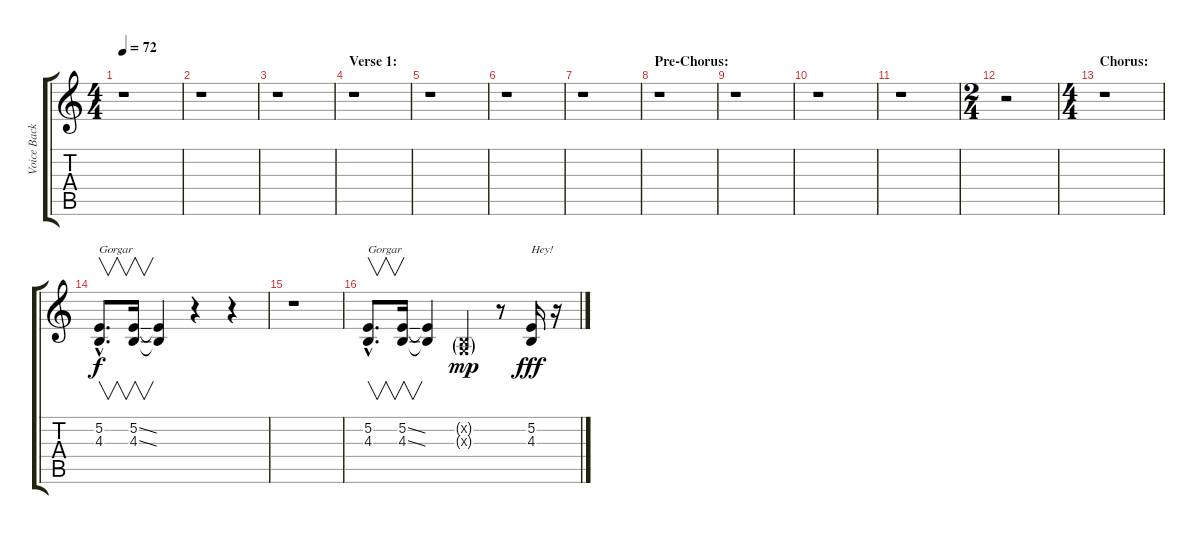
\track ("Voice Backing" "Voice Back") {instrument choiraahs}
\staff {score tabs}
\tuning (E4 B3 G3 D3 A2 E2) {hide}
\ts (4 4)
\tempo 72
\clef g2
\ks c
r.1{dy f} |
r.1 |
r.1 |
\section ("" "Verse 1:")
r.1 |
r.1 |
r.1 |
r.1 |
\section ("" "Pre-Chorus:")
r.1 |
r.1 |
r.1 |
r.1 |
\ts (2 4)
r.2 |
\ts (4 4)
\section ("" "Chorus:")
r.1 |
(5.2{hac} 4.3{hac}).8{v d txt "Gorgar "} (5.2{ss} 4.3{ss}).16{v} (5.2{t} 4.3{t}).4 r.4 r.4 |
r.1 |
(5.2{hac} 4.3{hac}).8{v d txt "Gorgar "} (5.2{ss} 4.3{ss}).16{v} (5.2{t} 4.3{t}).4 (0.2{g x} 0.3{g x}).4{dy mp} r.8 (5.2 4.3).16{txt "Hey!" dy fff} r.16
